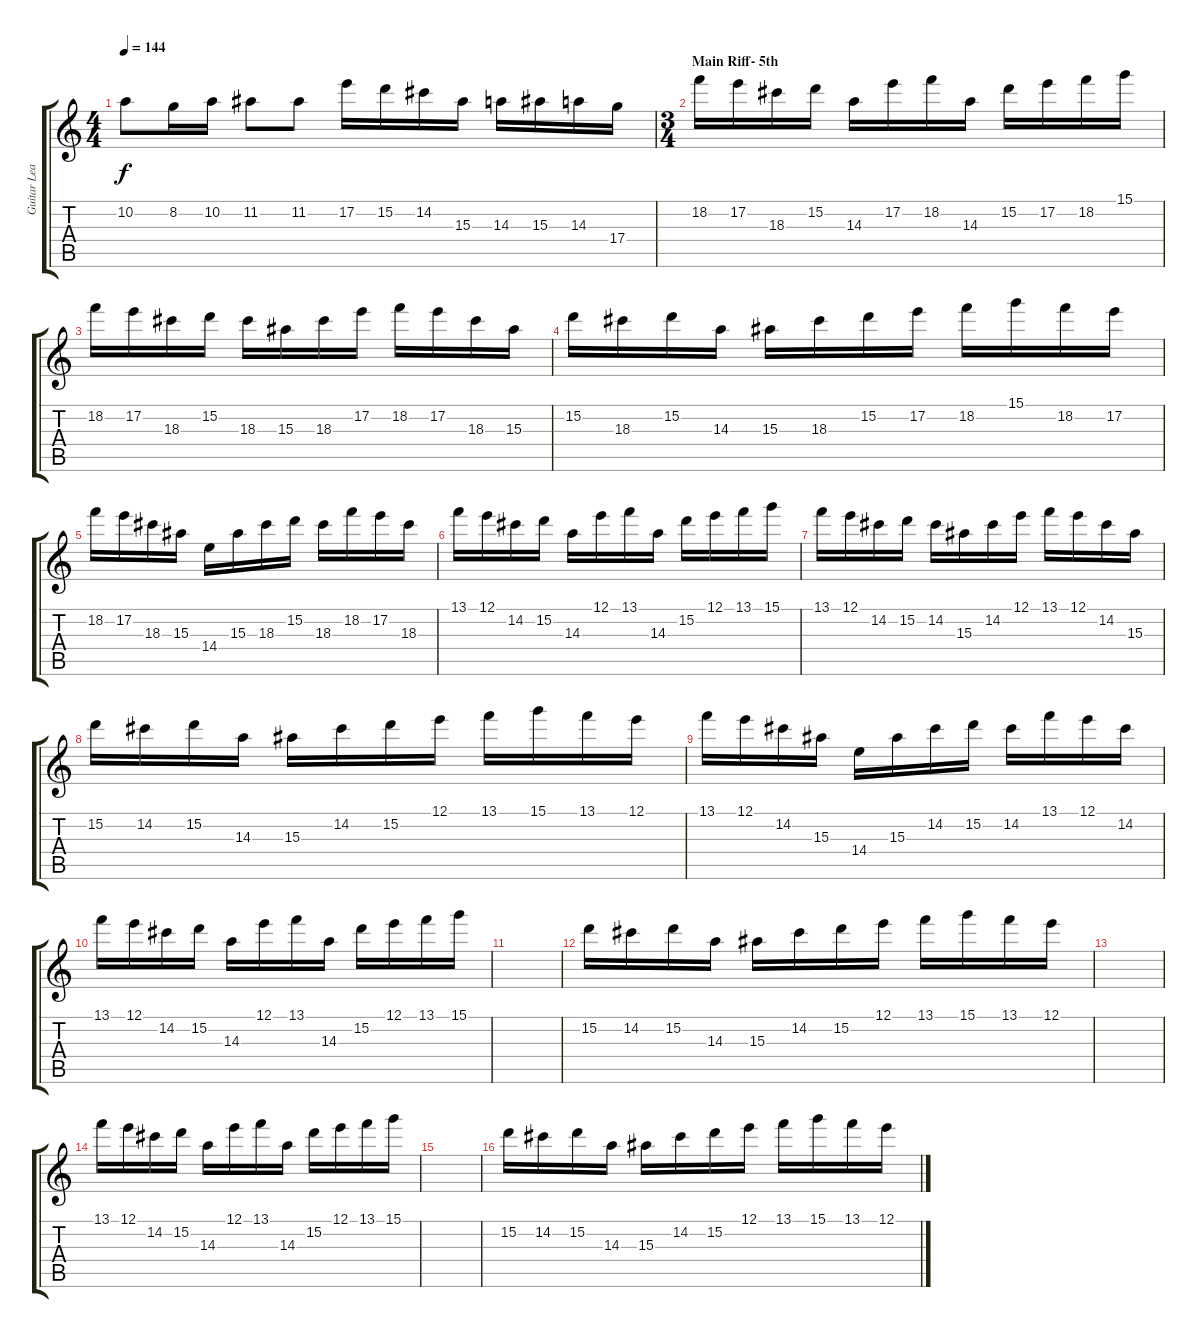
\track ("Guitar Lead" "Guitar Lea") {instrument distortionguitar}
\staff {score tabs}
\tuning (E4 B3 G3 D3 A2 E2) {hide}
\ts (4 4)
\tempo 144
\clef g2
\ks c
10.2.8{dy f} 8.2.16 10.2.16 11.2.8 11.2.8 17.2.16 15.2.16 14.2.16 15.3.16 14.3.16 15.3.16 14.3.16 17.4.16 |
\ts (3 4)
\section ("" "Main Riff- 5th")
18.2.16 17.2.16 18.3.16 15.2.16 14.3.16 17.2.16 18.2.16 14.3.16 15.2.16 17.2.16 18.2.16 15.1.16 |
18.2.16 17.2.16 18.3.16 15.2.16 18.3.16 15.3.16 18.3.16 17.2.16 18.2.16 17.2.16 18.3.16 15.3.16 |
15.2.16 18.3.16 15.2.16 14.3.16 15.3.16 18.3.16 15.2.16 17.2.16 18.2.16 15.1.16 18.2.16 17.2.16 |
18.2.16 17.2.16 18.3.16 15.3.16 14.4.16 15.3.16 18.3.16 15.2.16 18.3.16 18.2.16 17.2.16 18.3.16 |
13.1.16 12.1.16 14.2.16 15.2.16 14.3.16 12.1.16 13.1.16 14.3.16 15.2.16 12.1.16 13.1.16 15.1.16 |
13.1.16 12.1.16 14.2.16 15.2.16 14.2.16 15.3.16 14.2.16 12.1.16 13.1.16 12.1.16 14.2.16 15.3.16 |
15.2.16 14.2.16 15.2.16 14.3.16 15.3.16 14.2.16 15.2.16 12.1.16 13.1.16 15.1.16 13.1.16 12.1.16 |
13.1.16 12.1.16 14.2.16 15.3.16 14.4.16 15.3.16 14.2.16 15.2.16 14.2.16 13.1.16 12.1.16 14.2.16 |
13.1.16 12.1.16 14.2.16 15.2.16 14.3.16 12.1.16 13.1.16 14.3.16 15.2.16 12.1.16 13.1.16 15.1.16 |
|
15.2.16 14.2.16 15.2.16 14.3.16 15.3.16 14.2.16 15.2.16 12.1.16 13.1.16 15.1.16 13.1.16 12.1.16 |
|
13.1.16 12.1.16 14.2.16 15.2.16 14.3.16 12.1.16 13.1.16 14.3.16 15.2.16 12.1.16 13.1.16 15.1.16 |
|
15.2.16 14.2.16 15.2.16 14.3.16 15.3.16 14.2.16 15.2.16 12.1.16 13.1.16 15.1.16 13.1.16 12.1.16
